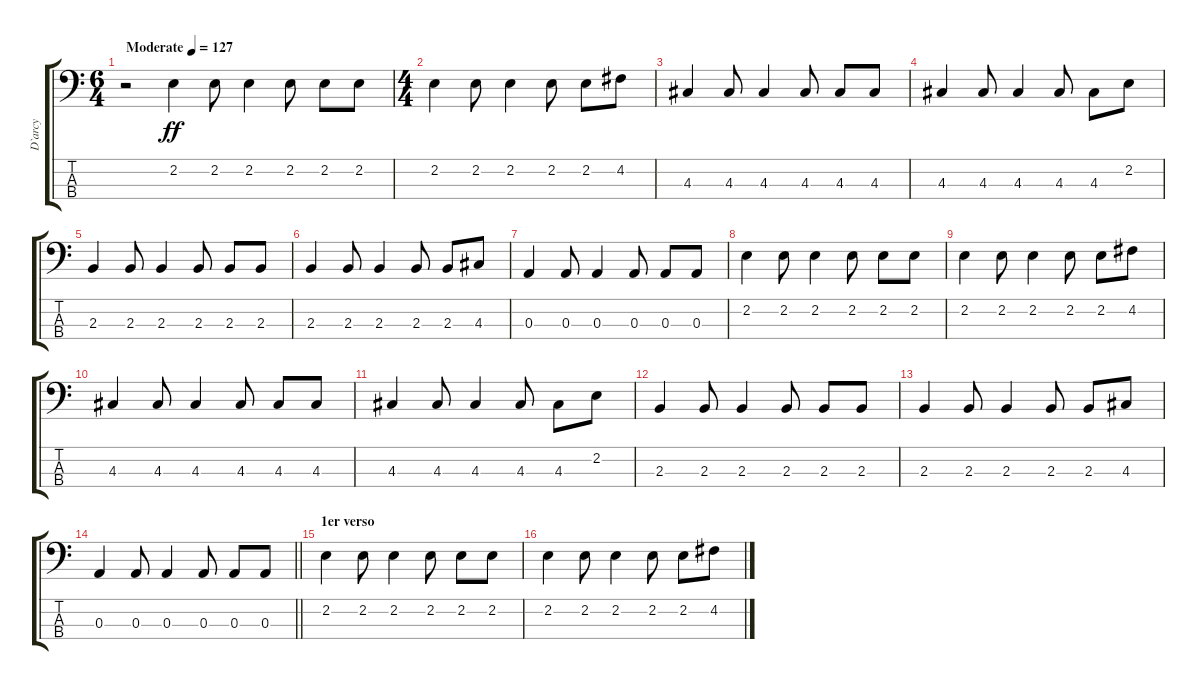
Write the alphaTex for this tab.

\track ("D`arcy" "D`arcy") {instrument electricbassfinger}
\staff {score tabs}
\tuning (G2 D2 A1 E1) {hide}
\ts (6 4)
\tempo (127 "Moderate")
\clef f4
\ks c
r.2{dy ff instrument electricbassfinger} 2.2.4 2.2.8 2.2.4 2.2.8 2.2.8 2.2.8 |
\ts (4 4)
2.2.4 2.2.8 2.2.4 2.2.8 2.2.8 4.2.8 |
4.3.4 4.3.8 4.3.4 4.3.8 4.3.8 4.3.8 |
4.3.4 4.3.8 4.3.4 4.3.8 4.3.8 2.2.8 |
2.3.4 2.3.8 2.3.4 2.3.8 2.3.8 2.3.8 |
2.3.4 2.3.8 2.3.4 2.3.8 2.3.8 4.3.8 |
0.3.4 0.3.8 0.3.4 0.3.8 0.3.8 0.3.8 |
2.2.4 2.2.8 2.2.4 2.2.8 2.2.8 2.2.8 |
2.2.4 2.2.8 2.2.4 2.2.8 2.2.8 4.2.8 |
4.3.4 4.3.8 4.3.4 4.3.8 4.3.8 4.3.8 |
4.3.4 4.3.8 4.3.4 4.3.8 4.3.8 2.2.8 |
2.3.4 2.3.8 2.3.4 2.3.8 2.3.8 2.3.8 |
2.3.4 2.3.8 2.3.4 2.3.8 2.3.8 4.3.8 |
\barLineRight lightlight
0.3.4 0.3.8 0.3.4 0.3.8 0.3.8 0.3.8 |
\section ("" "1er verso")
2.2.4 2.2.8 2.2.4 2.2.8 2.2.8 2.2.8 |
2.2.4 2.2.8 2.2.4 2.2.8 2.2.8 4.2.8
